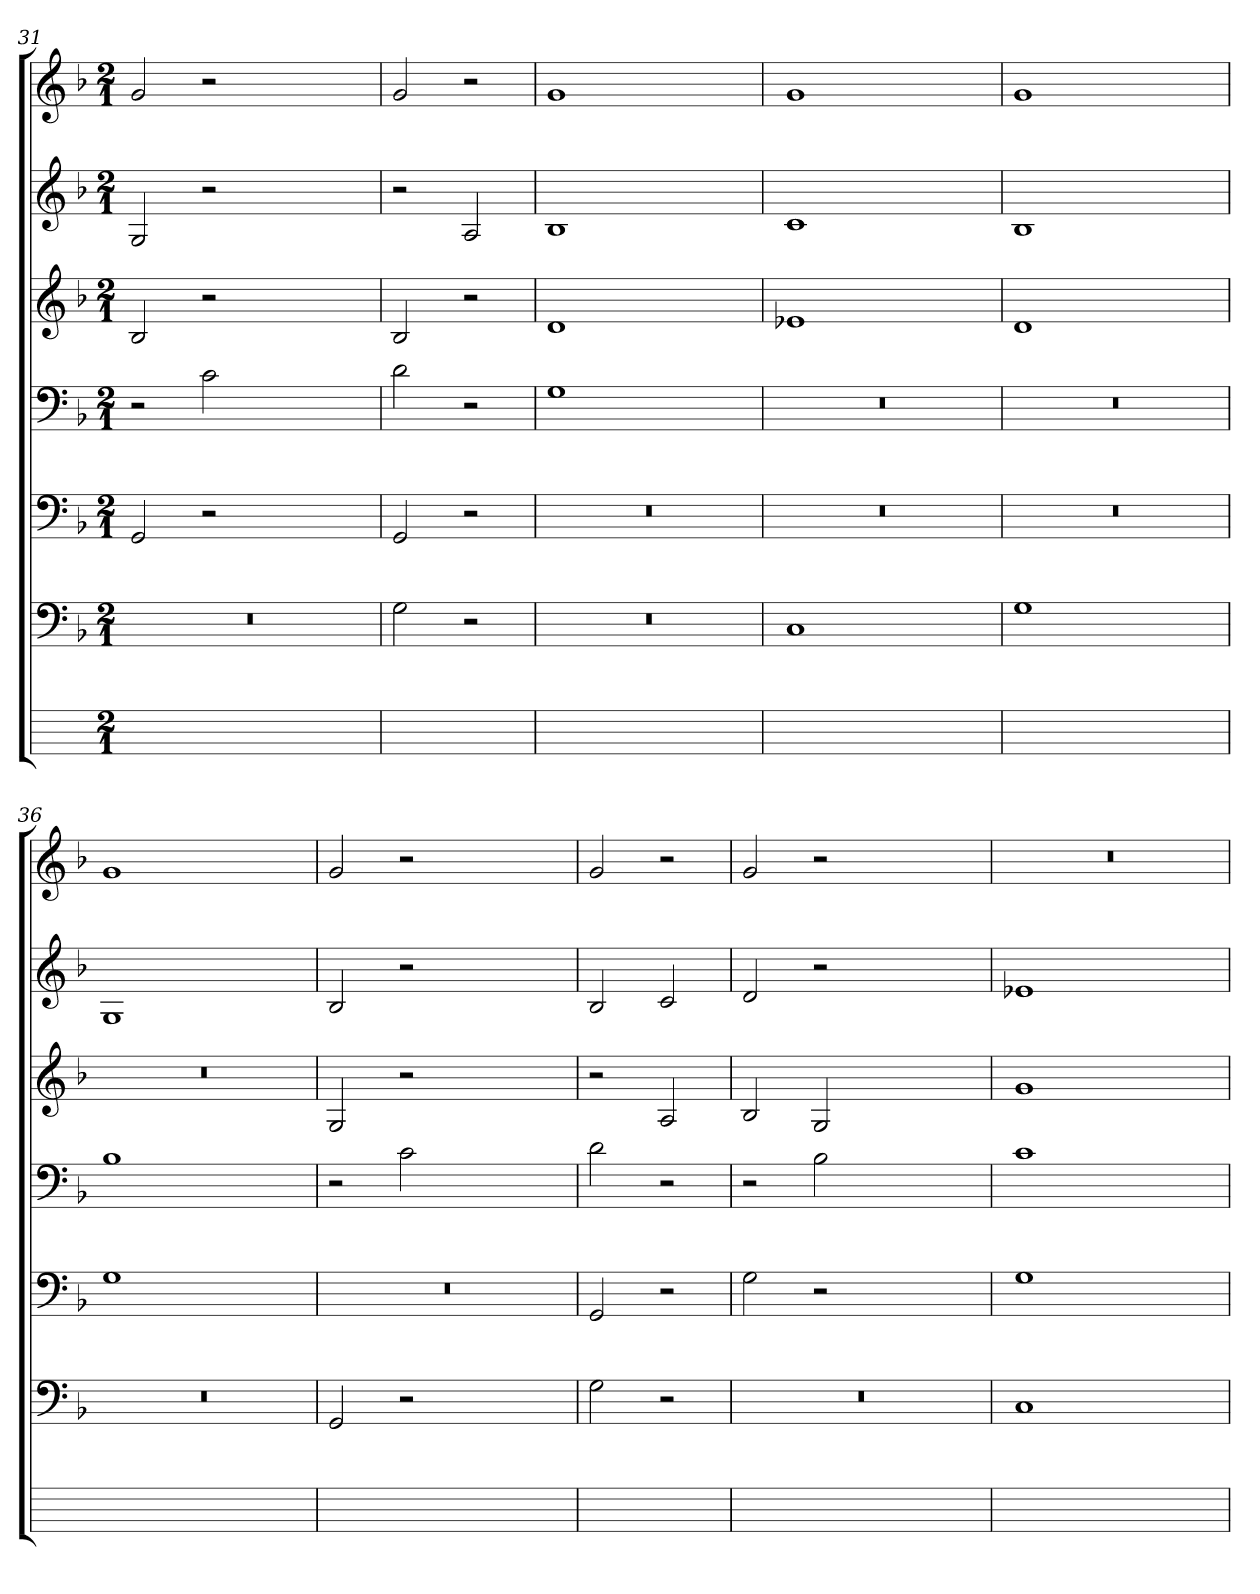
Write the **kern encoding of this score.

**kern	**kern	**kern	**kern	**kern	**kern	**kern
*part7	*part6	*part5	*part4	*part3	*part2	*part1
*staff7	*staff6	*staff5	*staff4	*staff3	*staff2	*staff1
*	*clefF4	*clefF4	*clefF4	*clefG2	*clefG2	*clefG2
*	*k[b-]	*k[b-]	*k[b-]	*k[b-]	*k[b-]	*k[b-]
*	*F:	*F:	*F:	*F:	*F:	*F:
*M2/1	*M2/1	*M2/1	*M2/1	*M2/1	*M2/1	*M2/1
=31	=31	=31	=31	=31	=31	=31
0ryy	0r	2GG	2r	2B-	2G	2g
.	.	2r	2c	2r	2r	2r
.	.	1ryy	1ryy	1ryy	1ryy	1ryy
=32	=32	=32	=32	=32	=32	=32
1ryy	2G	2GGi	2d	2B-i	2r	2gi
.	2r	2r	2r	2r	2A	2r
=33	=33	=33	=33	=33	=33	=33
0ryy	0r	0r	1G	1d	1B-	1gi
.	.	.	1ryy	1ryy	1ryy	1ryy
=34	=34	=34	=34	=34	=34	=34
0ryy	1C	0r	0r	1e-X	1c	1gi
.	1ryy	.	.	1ryy	1ryy	1ryy
=35	=35	=35	=35	=35	=35	=35
0ryy	1G	0r	0r	1d	1B-	1g
.	1ryy	.	.	1ryy	1ryy	1ryy
=36	=36	=36	=36	=36	=36	=36
0ryy	0r	1G	1B-	0r	1G	1gi
.	.	1ryy	1ryy	.	1ryy	1ryy
=37	=37	=37	=37	=37	=37	=37
0ryy	2GG	0r	2r	2G	2B-	2g
.	2r	.	2c	2r	2r	2r
.	1ryy	.	1ryy	1ryy	1ryy	1ryy
=38	=38	=38	=38	=38	=38	=38
1ryy	2G	2GG	2d	2r	2B-i	2gi
.	2r	2r	2r	2A	2c	2r
=39	=39	=39	=39	=39	=39	=39
0ryy	0r	2G	2r	2B-	2d	2gi
.	.	2r	2B-	2G	2r	2r
.	.	1ryy	1ryy	1ryy	1ryy	1ryy
=40	=40	=40	=40	=40	=40	=40
0ryy	1C	1Gi	1c	1g	1e-X	0r
.	1ryy	1ryy	1ryy	1ryy	1ryy	.
=	=	=	=	=	=	=
*-	*-	*-	*-	*-	*-	*-
